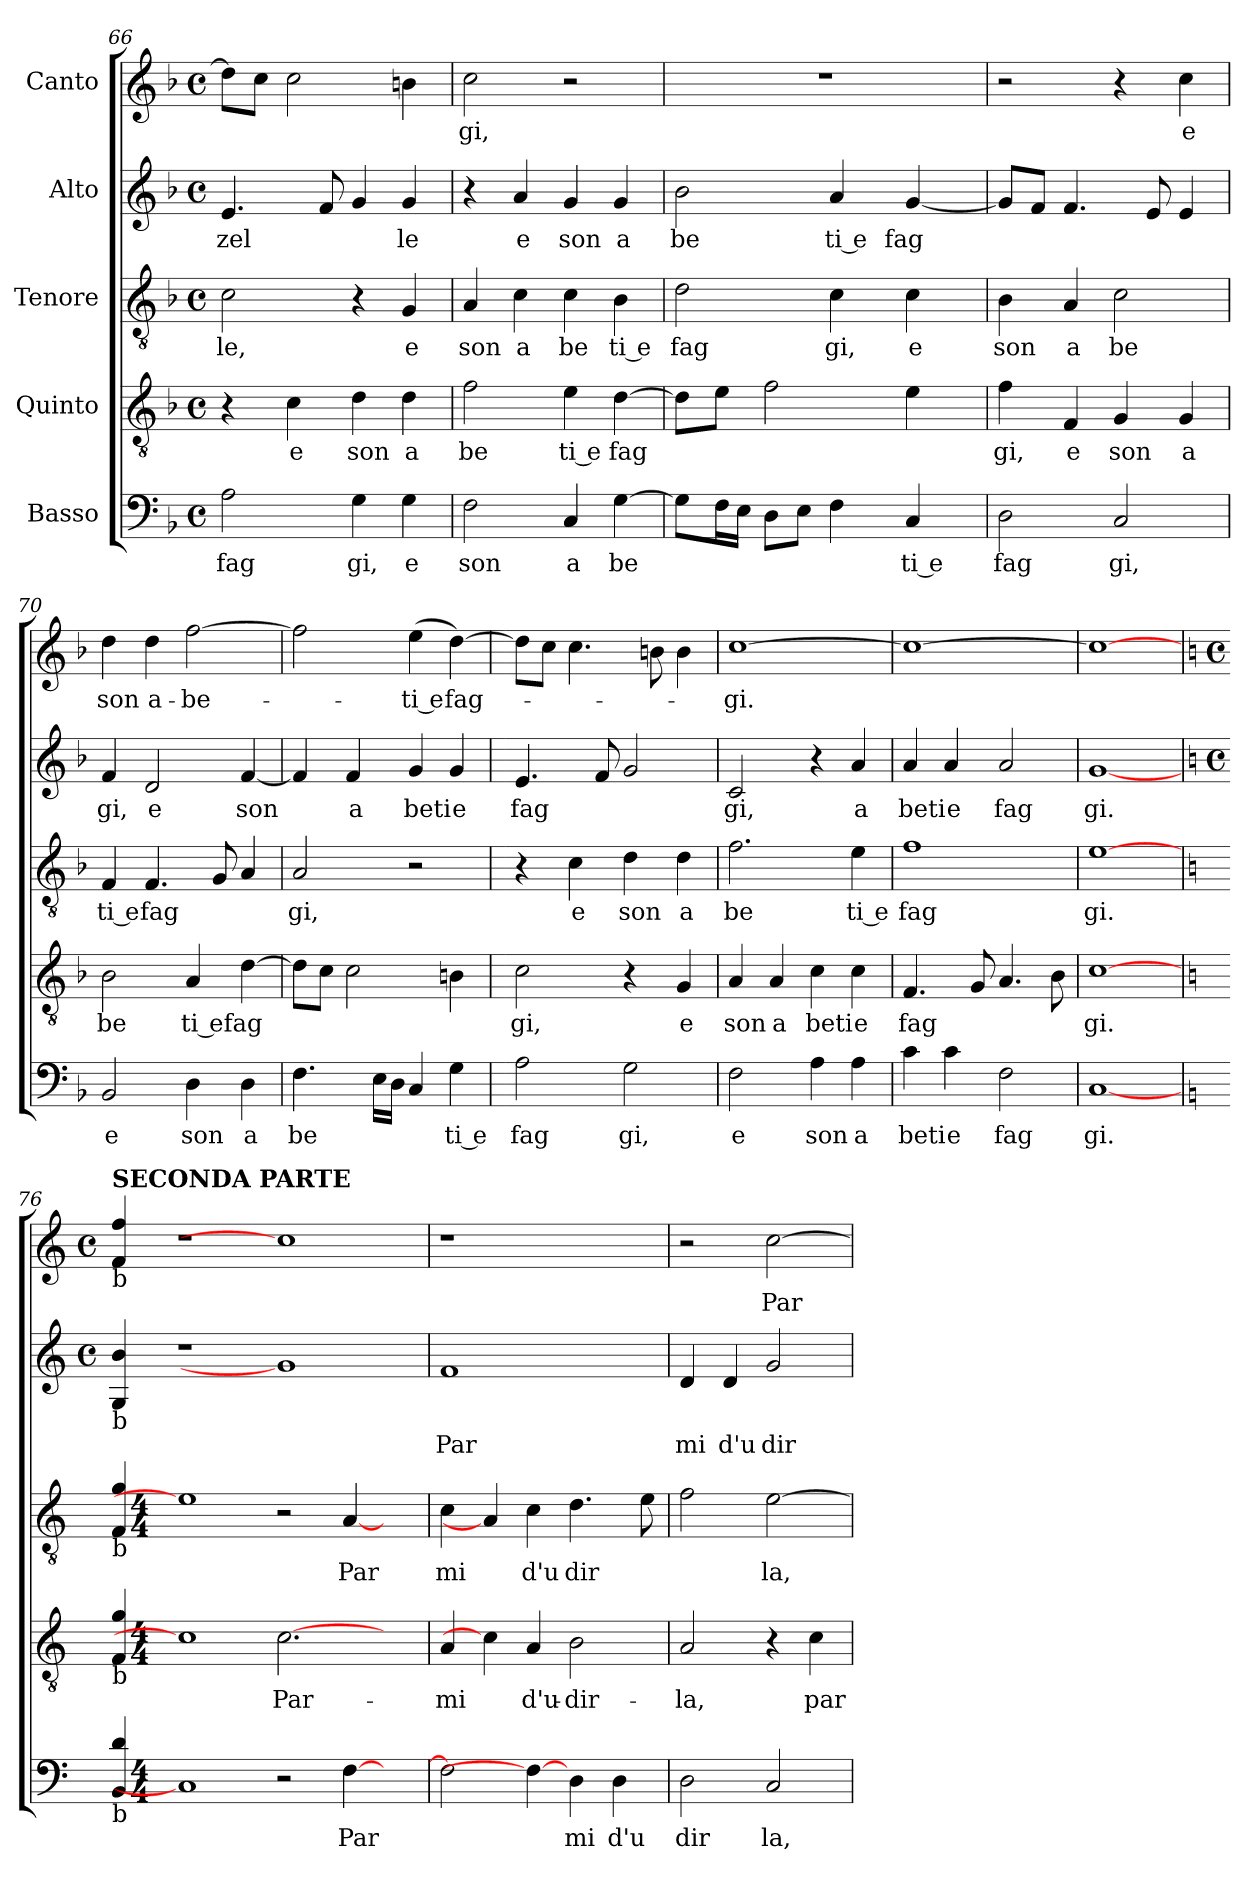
**kern	**text	**kern	**text	**kern	**text	**kern	**text	**kern	**text
*part5	*part5	*part4	*part4	*part3	*part3	*part2	*part2	*part1	*part1
*staff5	*staff5	*staff4	*staff4	*staff3	*staff3	*staff2	*staff2	*staff1	*staff1
*I"Basso	*	*I"Quinto	*	*I"Tenore	*	*I"Alto	*	*I"Canto	*
*clefF4	*	*clefGv2	*	*clefGv2	*	*clefG2	*	*clefG2	*
*k[b-]	*	*k[b-]	*	*k[b-]	*	*k[b-]	*	*k[b-]	*
*F:	*	*F:	*	*F:	*	*F:	*	*F:	*
*M4/4	*	*M4/4	*	*M4/4	*	*M4/4	*	*M4/4	*
*met(c)	*	*met(c)	*	*met(c)	*	*met(c)	*	*met(c)	*
=66	=66	=66	=66	=66	=66	=66	=66	=66	=66
!	!LO:LY:b:cj	!	!	!	!LO:LY:b:cj	!	!LO:LY:b	!	!
2A\	fag	4r	.	2c\	le,	4.e/	zel	8dd\L]	.
.	.	.	.	.	.	.	.	8cc\J	.
!	!	!	!LO:LY:b:cj	!	!	!	!	!	!
.	.	4c\	e	.	.	.	.	2cc\	.
.	.	.	.	.	.	8f/	.	.	.
!	!LO:LY:b:cj	!	!LO:LY:b:cj	!	!	!	!	!	!
4G\	gi,	4d\	son	4r	.	4g/	.	.	.
!	!LO:LY:b:cj	!	!LO:LY:b:cj	!	!LO:LY:b:cj	!	!LO:LY:b:cj	!	!
4G\	e	4d\	a	4G/	e	4g/	le	4bn\	.
=67	=67	=67	=67	=67	=67	=67	=67	=67	=67
!	!LO:LY:b:cj	!	!LO:LY:b:cj	!	!LO:LY:b:cj	!	!	!	!LO:LY:b:cj
2F\	son	2f\	be	4A/	son	4r	.	2cc\	-gi,
!	!	!	!	!	!LO:LY:b:cj	!	!LO:LY:b:cj	!	!
.	.	.	.	4c\	a	4a/	e	.	.
!	!LO:LY:b:cj	!	!LO:LY:b:rj	!	!LO:LY:b:cj	!	!LO:LY:b:cj	!	!
4C/	a	4e\	ti e	4c\	be	4g/	son	2r	.
!	!LO:LY:b:cj	!	!LO:LY:b	!	!LO:LY:b:rj	!	!LO:LY:b:cj	!	!
[>4G\	be	[>4d\)	fag	(<4B-\	ti e	4g/	a	.	.
!!LO:LB:g=z
=68	=68	=68	=68	=68	=68	=68	=68	=68	=68
!	!	!	!	!	!LO:LY:b:cj	!	!LO:LY:b:cj	!	!
*^	*	*	*	*	*	*	*	*	*
*	*^	*	*	*	*	*	*	*	*	*
8G\L]	16..ryy	8ryy	.	8d\L]	.	2d\	fag	2b-\	be	1r	.
.	2ryy	.	.	.	.	.	.	.	.	.	.
16F\	.	16ryy	.	8e\J	.	.	.	.	.	.	.
16E\J	.	64ryy	.	.	.	.	.	.	.	.	.
.	.	2ryy	.	.	.	.	.	.	.	.	.
8D\L	.	.	.	2f\	.	.	.	.	.	.	.
8E\J	.	.	.	.	.	.	.	.	.	.	.
!	!	!	!	!	!	!	!LO:LY:b:cj	!	!LO:LY:b:rj	!	!
4F\	.	.	.	.	.	4c\	gi,	4a/	ti e	.	.
.	4ryy	.	.	.	.	.	.	.	.	.	.
.	.	4ryy	.	.	.	.	.	.	.	.	.
!	!	!	!LO:LY:b:rj	!	!	!	!LO:LY:b:cj	!	!LO:LY:b	!	!
4C/	.	.	ti e	4e\	.	4c\	e	[<4g/	fag	.	.
.	8ryy	.	.	.	.	.	.	.	.	.	.
.	.	32.ryy	.	.	.	.	.	.	.	.	.
.	64ryy	.	.	.	.	.	.	.	.	.	.
=69	=69	=69	=69	=69	=69	=69	=69	=69	=69	=69	=69
!	!	!	!LO:LY:b:cj	!	!LO:LY:b:cj	!	!LO:LY:b:cj	!	!	!	!
*v	*v	*v	*	*	*	*	*	*	*	*	*
2D\	fag	4f\	gi,	4B-\	son	8g/L]	.	2r	.
.	.	.	.	.	.	8f/J	.	.	.
!	!	!	!LO:LY:b:cj	!	!LO:LY:b:cj	!	!	!	!
.	.	4F/	e	4A/	a	4.f/	.	.	.
!	!LO:LY:b:cj	!	!LO:LY:b:cj	!	!LO:LY:b:cj	!	!	!	!
2C/	gi,	4G/	son	2c\	be	.	.	4r	.
.	.	.	.	.	.	8e/	.	.	.
!	!	!	!LO:LY:b:cj	!	!	!	!	!	!LO:LY:b:cj
.	.	4G/	a	.	.	4e/	.	4cc\	e
=70	=70	=70	=70	=70	=70	=70	=70	=70	=70
!	!LO:LY:b:cj	!	!LO:LY:b:cj	!	!LO:LY:b:rj	!	!LO:LY:b:cj	!	!LO:LY:b:cj
2BB-/	e	2B-\	be	4F/	ti e	4f/	gi,	4dd\	son
!	!	!	!	!	!LO:LY:b	!	!LO:LY:b:cj	!	!LO:LY:b:cj
.	.	.	.	4.F/	fag	2d/	e	4dd\	a-
!	!LO:LY:b:cj	!	!LO:LY:b:rj	!	!	!	!	!	!LO:LY:b:cj
4D\	son	4A/	ti e	.	.	.	.	[>2ff\	-be-
.	.	.	.	8G/	.	.	.	.	.
!	!LO:LY:b:cj	!	!LO:LY:b	!	!	!	!LO:LY:b	!	!
4D\	a	[>4d\	fag	4A/	.	[<4f/	son	.	.
=71	=71	=71	=71	=71	=71	=71	=71	=71	=71
!	!LO:LY:b:cj	!	!	!	!LO:LY:b:cj	!	!	!	!
4.F\	be	8d\L]	.	2A/	gi,	4f/]	.	2ff\]	.
.	.	8c\J	.	.	.	.	.	.	.
!	!	!	!	!	!	!	!LO:LY:b:cj	!	!
.	.	2c\	.	.	.	4f/	a	.	.
16E\L	.	.	.	.	.	.	.	.	.
16D\J	.	.	.	.	.	.	.	.	.
!	!	!	!	!	!	!	!LO:LY:b:cj	!	!LO:LY:b:rj
4C/	.	.	.	2r	.	4g/	beti	(<4ee\	-ti e
!	!LO:LY:b:rj	!	!	!	!	!	!LO:LY:b	!	!LO:LY:b
4G\	ti e	4B\	.	.	.	4g/	e	[>4dd\)	fag-
=72	=72	=72	=72	=72	=72	=72	=72	=72	=72
!	!LO:LY:b:cj	!	!LO:LY:b:cj	!	!	!	!LO:LY:b	!	!
2A\	fag	2c\	gi,	4r	.	4.e/	fag	8dd\L]	.
.	.	.	.	.	.	.	.	8cc\J	.
!	!	!	!	!	!LO:LY:b:cj	!	!	!	!
.	.	.	.	4c\	e	.	.	4.cc\	.
.	.	.	.	.	.	8f/	.	.	.
!	!LO:LY:b:cj	!	!	!	!LO:LY:b:cj	!	!	!	!
2G\	gi,	4r	.	4d\	son	2g/	.	.	.
.	.	.	.	.	.	.	.	8bn\	.
!	!	!	!LO:LY:b:cj	!	!LO:LY:b:cj	!	!	!	!
.	.	4G/	e	4d\	a	.	.	4b\	.
=73	=73	=73	=73	=73	=73	=73	=73	=73	=73
!	!LO:LY:b:cj	!	!LO:LY:b:cj	!	!LO:LY:b:cj	!	!LO:LY:b:cj	!	!LO:LY:b:cj
2F\	e	4A/	son	2.f\	be	2c/	gi,	[>1cc	-gi.
!	!	!	!LO:LY:b:cj	!	!	!	!	!	!
.	.	4A/	a	.	.	.	.	.	.
!	!LO:LY:b:cj	!	!LO:LY:b:cj	!	!	!	!	!	!
4A\	son	4c\	beti	.	.	4r	.	.	.
!	!LO:LY:b:cj	!	!LO:LY:b	!	!LO:LY:b:rj	!	!LO:LY:b:cj	!	!
4A\	a	4c\)	e	(<4e\	ti e	4a/	a	.	.
=74	=74	=74	=74	=74	=74	=74	=74	=74	=74
!	!LO:LY:b:cj	!	!LO:LY:b	!	!LO:LY:b:cj	!	!LO:LY:b:cj	!	!
4c\	beti	4.F/	fag	1f	fag	4a/	beti	1cc_>	.
!	!LO:LY:b	!	!	!	!	!	!LO:LY:b	!	!
4c\	e	.	.	.	.	4a/	e	.	.
.	.	8G/	.	.	.	.	.	.	.
!	!LO:LY:b:cj	!	!	!	!	!	!LO:LY:b:cj	!	!
2F\	fag	4.A/	.	.	.	2a/	fag	.	.
.	.	8B-\	.	.	.	.	.	.	.
=75	=75	=75	=75	=75	=75	=75	=75	=75	=75
!	!LO:LY:b:cj	!	!LO:LY:b:cj	!	!LO:LY:b:cj	!	!LO:LY:b:cj	!	!
[1C	gi.	[1c	gi.	[1e	gi.	[1g	gi.	1cc_	.
!!LO:LB:g=z
=76	=76!	=76	=76!	=76	=76!	=76	=76!	=76!	=76!
*k[]	*	*k[]	*	*k[]	*	*k[]	*	*k[]	*
*C:	*	*C:	*	*C:	*	*C:	*	*C:	*
*	*	*	*	*	*	*M4/4	*	*M4/4	*
*	*	*	*	*	*	*met(c)	*	*met(c)	*
!	!	!	!	!	!	!	!	!LO:TX:a:B:t=SECONDA PARTE	!
!	!	!	!	!	!	!	!	!LO:TX:b:t=b	!
!	!	!	!	!	!	!LO:TX:b:t=b	!	!	!
!	!	!	!	!LO:TX:b:t=b	!	!	!	!	!
!	!	!LO:TX:b:t=b	!	!	!	!	!	!	!
!LO:TX:b:t=b	!	!	!	!	!	!	!	!	!
4d/ 4BB/	.	4g/ 4F/	.	4g/ 4F/	.	4b/ 4G/	.	4ff/ 4f/	.
*M4/4	*	*M4/4	*	*M4/4	*	*	*	*	*
*met(c)	*	*met(c)	*	*met(c)	*	*	*	*	*
!	!	!	!	!	!	!LO:N:vis=1	!	!LO:N:vis=1	!
1C]	.	1c]	.	1e]	.	1r	.	1r	.
!	!	!	!LO:LY:b:cj	!	!	!	!	!	!
2r	.	[2.c	Par-	2r	.	1g]	.	1cc]	.
!	!LO:LY:b	!	!	!	!LO:LY:b:cj	!	!	!	!
[>4F\	Par	.	.	[4A/	Par	.	.	.	.
4ryy	.	4ryy	.	4ryy	.	.	.	.	.
=77	=77	=77	=77	=77	=77	=77	=77	=77	=77
!	!	!	!LO:LY:b:cj	!	!LO:LY:b:cj	!	!LO:LY:b:cj	!	!
2F\]	.	4A/	-mi	4c\	mi	1f	Par	1r	.
.	.	4c]	.	4A/]	.	.	.	.	.
!	!	!	!LO:LY:b:cj	!	!LO:LY:b:cj	!	!	!	!
4F\_	.	4A/	d'u-	4c\	d'u	.	.	.	.
!	!LO:LY:b:cj	!	!LO:LY:b:cj	!	!LO:LY:b	!	!	!	!
4D\	mi	2B\	-dir-	4.d\	dir	.	.	.	.
!	!LO:LY:b:cj	!	!	!	!	!	!	!	!
4D\	d'u	.	.	.	.	4ryy	.	4ryy	.
.	.	.	.	8e\	.	.	.	.	.
=78	=78	=78	=78	=78	=78	=78	=78	=78	=78
!	!LO:LY:b:cj	!	!LO:LY:b:cj	!	!	!	!LO:LY:b:cj	!	!
2D\	dir	2A/	-la,	2f\	.	4d/	mi	2r	.
!	!	!	!	!	!	!	!LO:LY:b:cj	!	!
.	.	.	.	.	.	4d/	d'u	.	.
!	!LO:LY:b:cj	!	!	!	!LO:LY:b:cj	!	!LO:LY:b:cj	!	!LO:LY:b
2C/	la,	4r	.	[>2e\	la,	2g/	dir	[>2cc\	Par
!	!	!	!LO:LY:b:cj	!	!	!	!	!	!
.	.	4c\	par-	.	.	.	.	.	.
=	=	=	=	=	=	=	=	=	=
*-	*-	*-	*-	*-	*-	*-	*-	*-	*-
